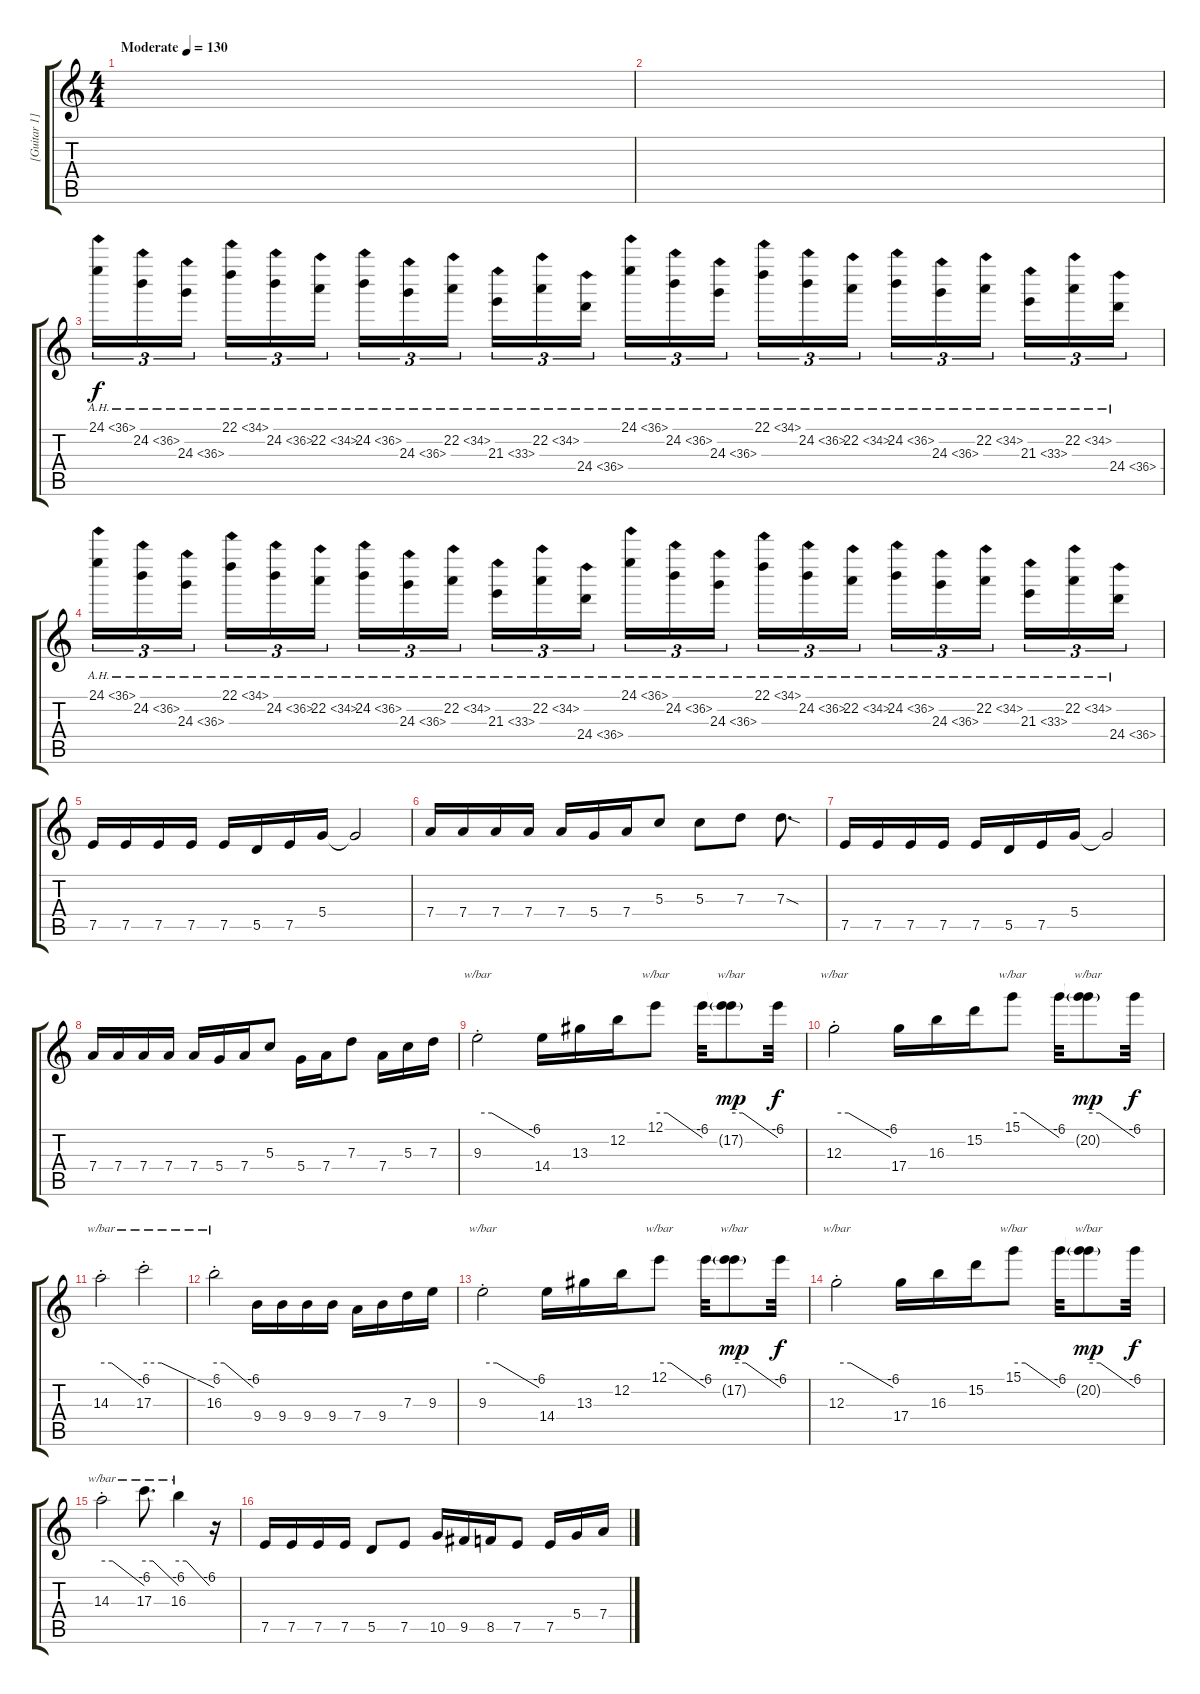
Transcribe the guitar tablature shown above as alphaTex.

\track ("[Guitar 1]" "[Guitar 1]") {instrument distortionguitar}
\staff {score tabs}
\tuning (E4 B3 G3 D3 A2 E2) {hide}
\ts (4 4)
\tempo (130 "Moderate")
\clef g2
\ks c
|
|
24.1{ah 12}.16{tu (3 2)} 24.2{ah 12}.16{tu (3 2)} 24.3{ah 12}.16{tu (3 2) beam splitsecondary} 22.1{ah 12}.16{tu (3 2)} 24.2{ah 12}.16{tu (3 2)} 22.2{ah 12}.16{tu (3 2)} 24.2{ah 12}.16{tu (3 2)} 24.3{ah 12}.16{tu (3 2)} 22.2{ah 12}.16{tu (3 2) beam splitsecondary} 21.3{ah 12}.16{tu (3 2)} 22.2{ah 12}.16{tu (3 2)} 24.4{ah 12}.16{tu (3 2)} 24.1{ah 12}.16{tu (3 2)} 24.2{ah 12}.16{tu (3 2)} 24.3{ah 12}.16{tu (3 2) beam splitsecondary} 22.1{ah 12}.16{tu (3 2)} 24.2{ah 12}.16{tu (3 2)} 22.2{ah 12}.16{tu (3 2)} 24.2{ah 12}.16{tu (3 2)} 24.3{ah 12}.16{tu (3 2)} 22.2{ah 12}.16{tu (3 2) beam splitsecondary} 21.3{ah 12}.16{tu (3 2)} 22.2{ah 12}.16{tu (3 2)} 24.4{ah 12}.16{tu (3 2)} |
24.1{ah 12}.16{tu (3 2)} 24.2{ah 12}.16{tu (3 2)} 24.3{ah 12}.16{tu (3 2) beam splitsecondary} 22.1{ah 12}.16{tu (3 2)} 24.2{ah 12}.16{tu (3 2)} 22.2{ah 12}.16{tu (3 2)} 24.2{ah 12}.16{tu (3 2)} 24.3{ah 12}.16{tu (3 2)} 22.2{ah 12}.16{tu (3 2) beam splitsecondary} 21.3{ah 12}.16{tu (3 2)} 22.2{ah 12}.16{tu (3 2)} 24.4{ah 12}.16{tu (3 2)} 24.1{ah 12}.16{tu (3 2)} 24.2{ah 12}.16{tu (3 2)} 24.3{ah 12}.16{tu (3 2) beam splitsecondary} 22.1{ah 12}.16{tu (3 2)} 24.2{ah 12}.16{tu (3 2)} 22.2{ah 12}.16{tu (3 2)} 24.2{ah 12}.16{tu (3 2)} 24.3{ah 12}.16{tu (3 2)} 22.2{ah 12}.16{tu (3 2) beam splitsecondary} 21.3{ah 12}.16{tu (3 2)} 22.2{ah 12}.16{tu (3 2)} 24.4{ah 12}.16{tu (3 2)} |
7.5.16 7.5.16 7.5.16 7.5.16 7.5.16 5.5.16 7.5.16 5.4.16 5.4{t}.2 |
7.4.16 7.4.16 7.4.16 7.4.16 7.4.16 5.4.16 7.4.16 5.3.8 5.3.8 7.3.8 7.3{sod}.8{d} |
7.5.16 7.5.16 7.5.16 7.5.16 7.5.16 5.5.16 7.5.16 5.4.16 5.4{t}.2 |
7.4.16 7.4.16 7.4.16 7.4.16 7.4.16 5.4.16 7.4.16 5.3.8 5.4.16 7.4.16 7.3.8 7.4.16 5.3.16 7.3.16 |
9.3{st}.2{tbe (custom default 0 0 15 0 60 -24)} 14.4.16 13.3.16 12.2.16 12.1.8{tbe (custom default 0 0 15 0 60 -24)} 12.1{t}.32 (12.1{t} 17.2{g}).8{tbe (custom default 0 0 15 0 60 -24) dy mp} 17.2{t}.32{dy f} |
12.3{st}.2{tbe (custom default 0 0 15 0 60 -24)} 17.4.16 16.3.16 15.2.16 15.1.8{tbe (custom default 0 0 15 0 60 -24)} 15.1{t}.32 (15.1{t} 20.2{g}).8{tbe (custom default 0 0 15 0 60 -24) dy mp} 20.2{t}.32{dy f} |
14.3{st}.2{tbe (custom default 0 0 15 0 60 -24)} 17.3{st}.2{tbe (custom default 0 0 15 0 60 -24)} |
16.3{st}.2{tbe (custom default 0 0 15 0 60 -24)} 9.4.16 9.4.16 9.4.16 9.4.16 7.4.16 9.4.16 7.3.16 9.3.16 |
9.3{st}.2{tbe (custom default 0 0 15 0 60 -24)} 14.4.16 13.3.16 12.2.16 12.1.8{tbe (custom default 0 0 15 0 60 -24)} 12.1{t}.32 (12.1{t} 17.2{g}).8{tbe (custom default 0 0 15 0 60 -24) dy mp} 17.2{t}.32{dy f} |
12.3{st}.2{tbe (custom default 0 0 15 0 60 -24)} 17.4.16 16.3.16 15.2.16 15.1.8{tbe (custom default 0 0 15 0 60 -24)} 15.1{t}.32 (15.1{t} 20.2{g}).8{tbe (custom default 0 0 15 0 60 -24) dy mp} 20.2{t}.32{dy f} |
14.3{st}.2{tbe (custom default 0 0 15 0 60 -24)} 17.3.8{d tbe (custom default 0 0 15 0 60 -24)} 16.3.4{tbe (custom default 0 0 15 0 60 -24)} r.16 |
7.5.16 7.5.16 7.5.16 7.5.16 5.5.8 7.5.8 10.5.16 9.5.16 8.5.16 7.5.8 7.5.16 5.4.16 7.4.16
